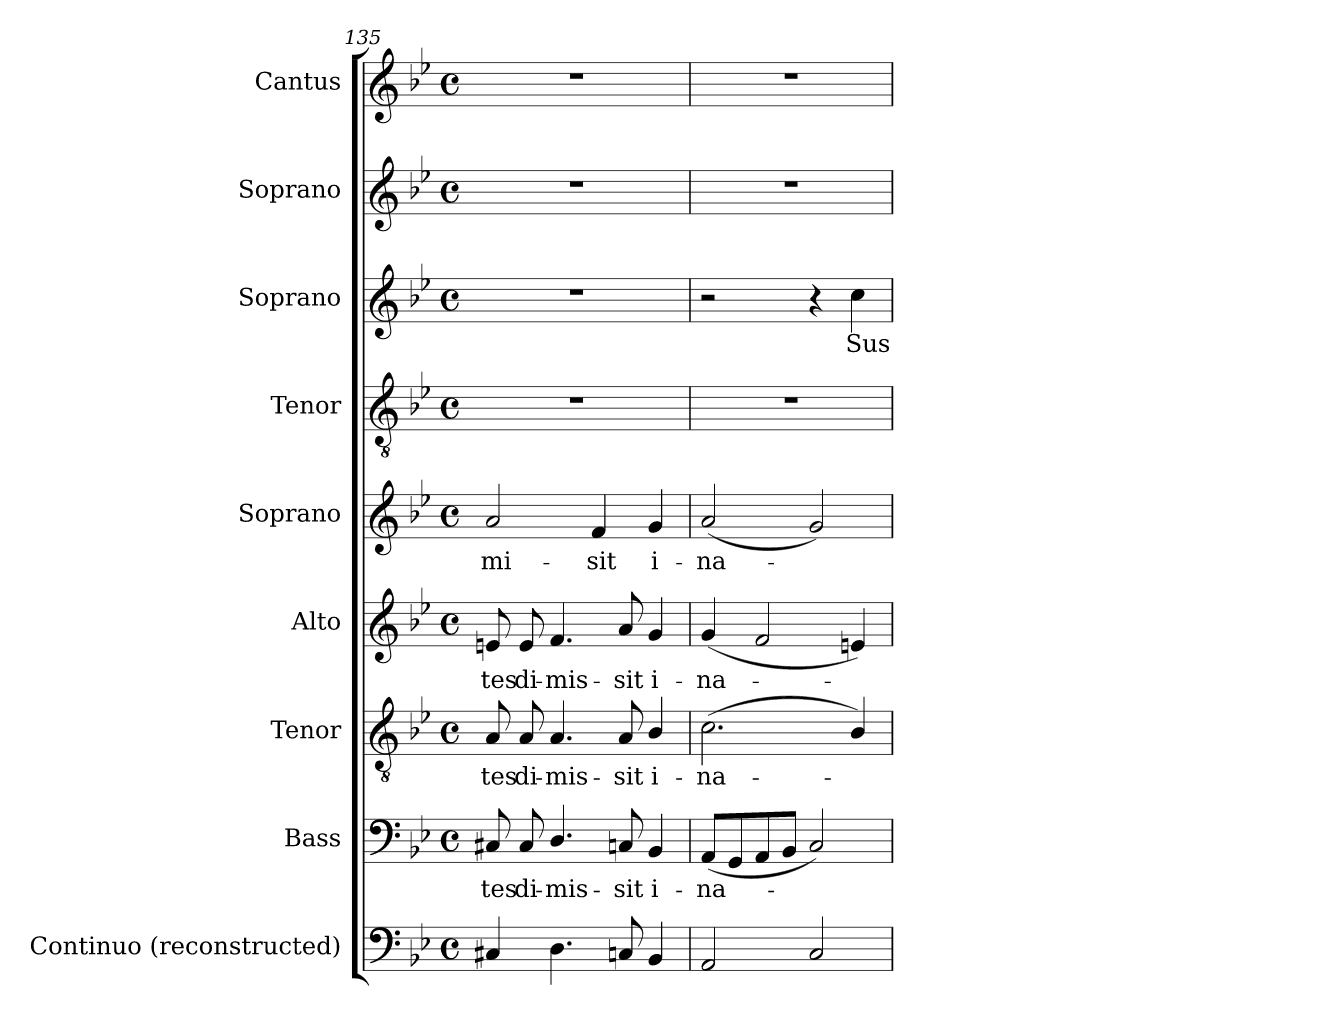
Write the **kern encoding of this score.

**kern	**kern	**text	**kern	**text	**kern	**text	**kern	**text	**kern	**kern	**text	**kern	**kern
*part9	*part8	*part8	*part7	*part7	*part6	*part6	*part5	*part5	*part4	*part3	*part3	*part2	*part1
*staff9	*staff8	*staff8	*staff7	*staff7	*staff6	*staff6	*staff5	*staff5	*staff4	*staff3	*staff3	*staff2	*staff1
*I"Continuo (reconstructed)	*I"Bass	*	*I"Tenor	*	*I"Alto	*	*I"Soprano	*	*I"Tenor	*I"Soprano	*	*I"Soprano	*I"Cantus
*I'Cont.	*I'B.	*	*I'T.	*	*I'A.	*	*I'S.	*	*I'T.	*I'S.	*	*I'S.	*
!!LO:PB:g=z
*clefF4	*clefF4	*	*clefGv2	*	*clefG2	*	*clefG2	*	*clefGv2	*clefG2	*	*clefG2	*clefG2
*	*	*	*ITrd7c12	*	*	*	*	*	*ITrd7c12	*	*	*	*
*k[b-e-]	*k[b-e-]	*	*k[b-e-]	*	*k[b-e-]	*	*k[b-e-]	*	*k[b-e-]	*k[b-e-]	*	*k[b-e-]	*k[b-e-]
*g:	*g:	*	*g:	*	*g:	*	*g:	*	*g:	*g:	*	*g:	*g:
*M4/4	*M4/4	*	*M4/4	*	*M4/4	*	*M4/4	*	*M4/4	*M4/4	*	*M4/4	*M4/4
*met(c)	*met(c)	*	*met(c)	*	*met(c)	*	*met(c)	*	*met(c)	*met(c)	*	*met(c)	*met(c)
=135	=135	=135	=135	=135	=135	=135	=135	=135	=135	=135	=135	=135	=135
!	!	!LO:LY:b:color=#000000	!	!	!	!	!	!	!	!	!	!	!
!	!	!	!	!LO:LY:b:color=#000000	!	!	!	!	!	!	!	!	!
!	!	!	!	!	!	!LO:LY:b:color=#000000	!	!	!	!	!	!	!
!	!	!	!	!	!	!	!	!LO:LY:b:color=#000000	!	!	!	!	!
4C#Xi/	8C#Xi/	-tes	8AAi/	-tes	8eni/	-tes	2ai/	-mi-	1r	1r	.	1r	1r
!	!	!LO:LY:b:color=#000000	!	!	!	!	!	!	!	!	!	!	!
!	!	!	!	!LO:LY:b:color=#000000	!	!	!	!	!	!	!	!	!
!	!	!	!	!	!	!LO:LY:b:color=#000000	!	!	!	!	!	!	!
.	8C#i/	di-	8AAi/	di-	8ei/	di-	.	.	.	.	.	.	.
!	!	!LO:LY:b:color=#000000	!	!	!	!	!	!	!	!	!	!	!
!	!	!	!	!LO:LY:b:color=#000000	!	!	!	!	!	!	!	!	!
!	!	!	!	!	!	!LO:LY:b:color=#000000	!	!	!	!	!	!	!
4.Di\	4.Di/	-mis-	4.AAi/	-mis-	4.fi/	-mis-	.	.	.	.	.	.	.
!	!	!	!	!	!	!	!	!LO:LY:b:color=#000000	!	!	!	!	!
.	.	.	.	.	.	.	4fi/	-sit	.	.	.	.	.
!	!	!LO:LY:b:color=#000000	!	!	!	!	!	!	!	!	!	!	!
!	!	!	!	!LO:LY:b:color=#000000	!	!	!	!	!	!	!	!	!
!	!	!	!	!	!	!LO:LY:b:color=#000000	!	!	!	!	!	!	!
8Cni/	8Cni/	-sit	8AAi/	-sit	8ai/	-sit	.	.	.	.	.	.	.
!	!	!LO:LY:b:color=#000000	!	!	!	!	!	!	!	!	!	!	!
!	!	!	!	!LO:LY:b:color=#000000	!	!	!	!	!	!	!	!	!
!	!	!	!	!	!	!LO:LY:b:color=#000000	!	!	!	!	!	!	!
!	!	!	!	!	!	!	!	!LO:LY:b:color=#000000	!	!	!	!	!
4BB-i/	4BB-i/	i-	4BB-i/	i-	4gi/	i-	4gi/	i-	.	.	.	.	.
=136	=136	=136	=136	=136	=136	=136	=136	=136	=136	=136	=136	=136	=136
!	!	!LO:LY:b:color=#000000	!	!	!	!	!	!	!	!	!	!	!
!	!	!	!	!LO:LY:b:color=#000000	!	!	!	!	!	!	!	!	!
!	!	!	!	!	!	!LO:LY:b:color=#000000	!	!	!	!	!	!	!
!	!	!	!	!	!	!	!	!LO:LY:b:color=#000000	!	!	!	!	!
2AAi/	(8AAi/L	-na-	(2.Ci\	-na-	(4gi/	-na-	(2ai/	-na-	1r	2r	.	1r	1r
.	8GGi/	.	.	.	.	.	.	.	.	.	.	.	.
.	8AAi/	.	.	.	2fi/	.	.	.	.	.	.	.	.
.	8BB-i/J	.	.	.	.	.	.	.	.	.	.	.	.
2Ci/	2Ci/)	.	.	.	.	.	2gi/)	.	.	4r	.	.	.
!	!	!	!	!	!	!	!	!	!	!	!LO:LY:b:color=#000000	!	!
.	.	.	4BB-i/)	.	4eni/)	.	.	.	.	4cci\	Sus-	.	.
=	=	=	=	=	=	=	=	=	=	=	=	=	=
*-	*-	*-	*-	*-	*-	*-	*-	*-	*-	*-	*-	*-	*-
